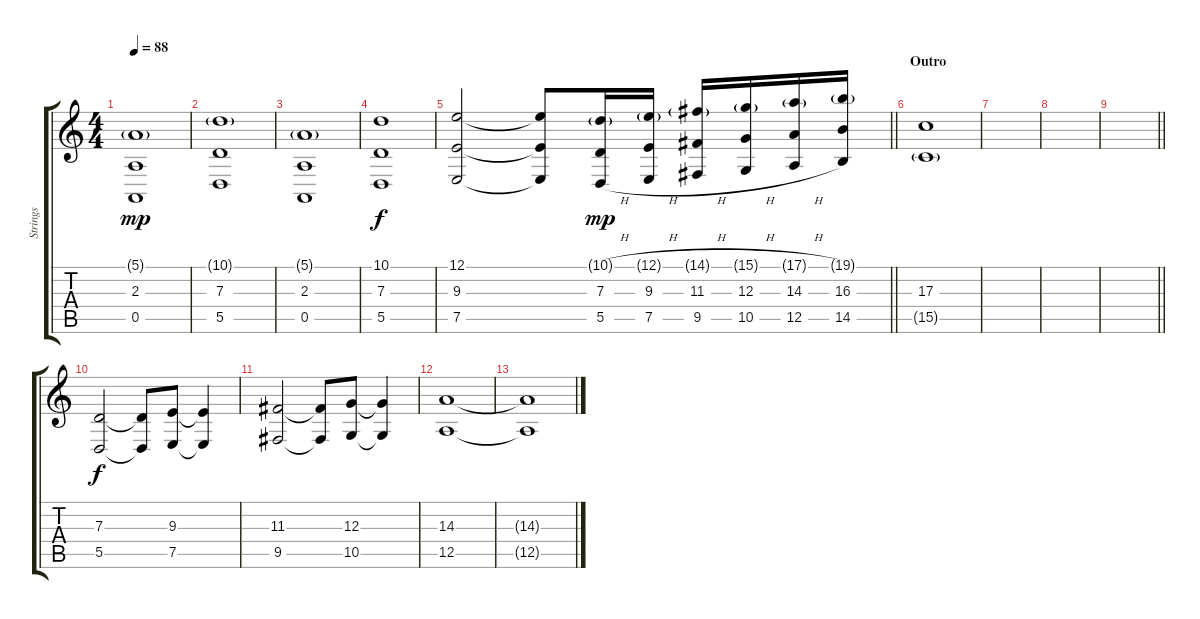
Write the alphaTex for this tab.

\track ("Strings" "Strings") {instrument stringensemble1}
\staff {score tabs}
\tuning (E4 B3 G3 D3 A2 E2) {hide}
\ts (4 4)
\tempo 88
\clef g2
\ks c
(5.1{g} 2.3 0.5).1{dy mp} |
(10.1{g} 7.3 5.5).1 |
(5.1{g} 2.3 0.5).1 |
(10.1 7.3 5.5).1{dy f} |
\barLineRight lightlight
(12.1 9.3 7.5).2 (12.1{t} 9.3{t} 7.5{t}).8 (10.1{h g} 7.3{h} 5.5{h}).16{dy mp} (12.1{h g} 9.3{h} 7.5{h}).16 (14.1{h g} 11.3{h} 9.5{h}).16 (15.1{h g} 12.3{h} 10.5{h}).16 (17.1{h g} 14.3{h} 12.5{h}).16 (19.1{g} 16.3 14.5).16 |
\section ("" "Outro")
(17.3 15.5{g}).1 |
|
|
\barLineRight lightlight
|
(7.3 5.5).2{dy f} (7.3{t} 5.5{t}).8 (9.3 7.5).8 (9.3{t} 7.5{t}).4 |
(11.3 9.5).2 (11.3{t} 9.5{t}).8 (12.3 10.5).8 (12.3{t} 10.5{t}).4 |
(14.3 12.5).1 |
(14.3{t} 12.5{t}).1
